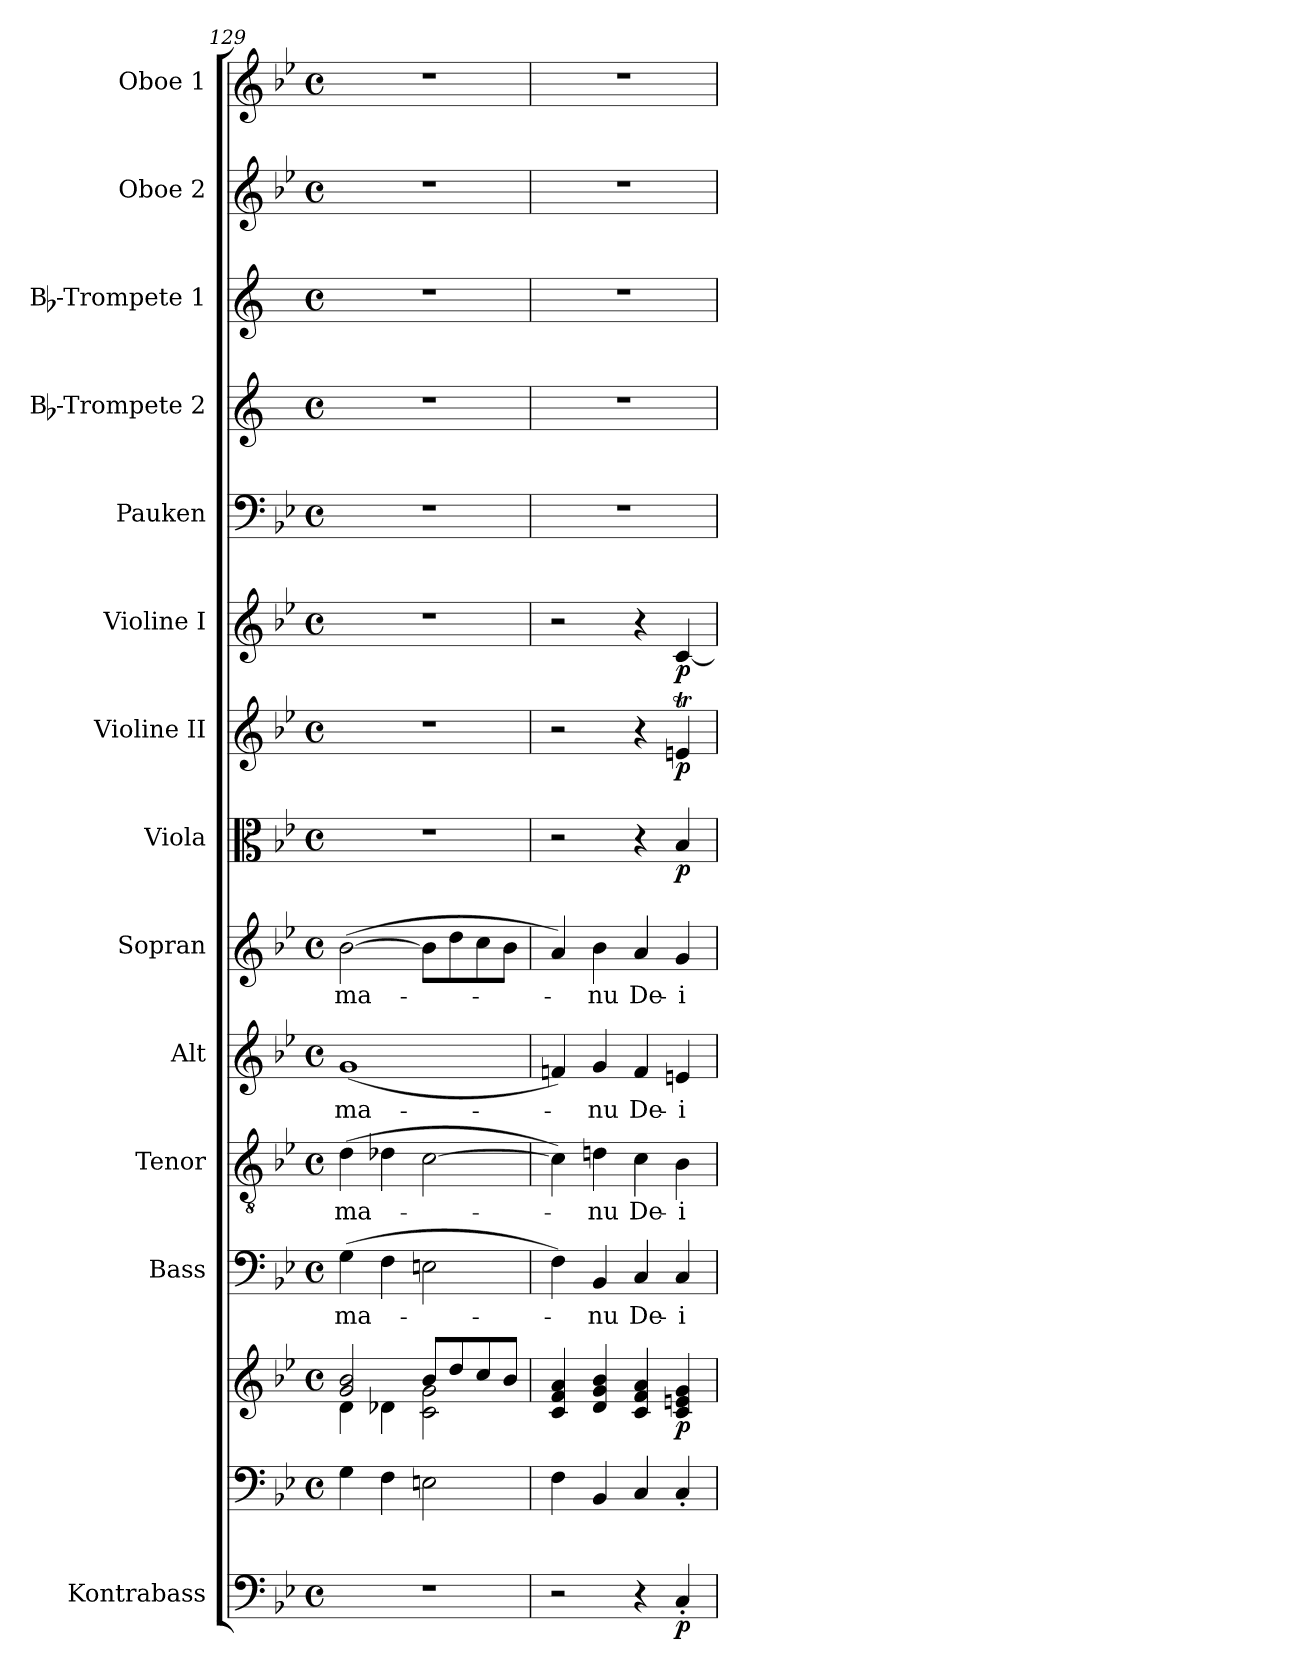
**kern	**dynam	**kern	**kern	**dynam	**kern	**text	**kern	**text	**kern	**text	**kern	**text	**kern	**dynam	**kern	**dynam	**kern	**dynam	**kern	**kern	**kern	**kern	**kern
*part14	*part14	*part13	*part13	*part13	*part12	*part12	*part11	*part11	*part10	*part10	*part9	*part9	*part8	*part8	*part7	*part7	*part6	*part6	*part5	*part4	*part3	*part2	*part1
*staff15	*staff15	*staff14	*staff13	*staff13/14	*staff12	*staff12	*staff11	*staff11	*staff10	*staff10	*staff9	*staff9	*staff8	*staff8	*staff7	*staff7	*staff6	*staff6	*staff5	*staff4	*staff3	*staff2	*staff1
*I"Kontrabass	*	*	*	*	*I"Bass	*	*I"Tenor	*	*I"Alt	*	*I"Sopran	*	*I"Viola	*	*I"Violine II	*	*I"Violine I	*	*I"Pauken	*I"Bb-Trompete 2	*I"Bb-Trompete 1	*I"Oboe 2	*I"Oboe 1
*I'Kb.	*	*	*	*	*I'B.	*	*I'T.	*	*I'A.	*	*I'S.	*	*I'Vla.	*	*I'Vl. II	*	*I'Vl. I	*	*I'Pk.	*I'Bb Trp. 2	*I'Bb Trp. 1	*I'Ob. 2	*I'Ob. 1
*clefF4	*	*clefF4	*clefG2	*	*clefF4	*	*clefGv2	*	*clefG2	*	*clefG2	*	*clefC3	*	*clefG2	*	*clefG2	*	*clefF4	*clefG2	*clefG2	*clefG2	*clefG2
*ITrd7c12	*	*	*	*	*	*	*	*	*	*	*	*	*	*	*	*	*	*	*	*ITrd1c2	*ITrd1c2	*	*
*k[b-e-]	*	*k[b-e-]	*k[b-e-]	*	*k[b-e-]	*	*k[b-e-]	*	*k[b-e-]	*	*k[b-e-]	*	*k[b-e-]	*	*k[b-e-]	*	*k[b-e-]	*	*k[b-e-]	*k[b-e-]	*k[b-e-]	*k[b-e-]	*k[b-e-]
*B-:	*	*B-:	*B-:	*	*B-:	*	*B-:	*	*B-:	*	*B-:	*	*B-:	*	*B-:	*	*B-:	*	*B-:	*B-:	*B-:	*B-:	*B-:
*M4/4	*	*M4/4	*M4/4	*	*M4/4	*	*M4/4	*	*M4/4	*	*M4/4	*	*M4/4	*	*M4/4	*	*M4/4	*	*M4/4	*M4/4	*M4/4	*M4/4	*M4/4
*met(c)	*	*met(c)	*met(c)	*	*met(c)	*	*met(c)	*	*met(c)	*	*met(c)	*	*met(c)	*	*met(c)	*	*met(c)	*	*met(c)	*met(c)	*met(c)	*met(c)	*met(c)
=129	=129	=129	=129	=129	=129	=129	=129	=129	=129	=129	=129	=129	=129	=129	=129	=129	=129	=129	=129	=129	=129	=129	=129
*	*	*	*^	*	*	*	*	*	*	*	*	*	*	*	*	*	*	*	*	*	*	*	*
!	!	!	!	!	!	!	!LO:LY:b	!	!LO:LY:b	!	!LO:LY:b	!	!LO:LY:b	!	!	!	!	!	!	!	!	!	!	!
1r	.	4G\	2g/ 2b-/	4d\	.	(>4G\	ma-	(>4d\	ma-	(<1g	ma-	(>[2b-\	ma-	1r	.	1r	.	1r	.	1r	1r	1r	1r	1r
.	.	4F\	.	4d-X\	.	4F\	.	4d-X\	.	.	.	.	.	.	.	.	.	.	.	.	.	.	.	.
.	.	2En\	8b-/L	2c\ 2g\	.	2En\	.	[2c\	.	.	.	8b-\L]	.	.	.	.	.	.	.	.	.	.	.	.
.	.	.	8dd/	.	.	.	.	.	.	.	.	8dd\	.	.	.	.	.	.	.	.	.	.	.	.
.	.	.	8cc/	.	.	.	.	.	.	.	.	8cc\	.	.	.	.	.	.	.	.	.	.	.	.
.	.	.	8b-/J	.	.	.	.	.	.	.	.	8b-\J	.	.	.	.	.	.	.	.	.	.	.	.
*	*	*	*v	*v	*	*	*	*	*	*	*	*	*	*	*	*	*	*	*	*	*	*	*	*
=130	=130	=130	=130	=130	=130	=130	=130	=130	=130	=130	=130	=130	=130	=130	=130	=130	=130	=130	=130	=130	=130	=130	=130
2r	.	4F\	4c/ 4f/ 4a/	.	4F\)	.	4c\])	.	4fn/)	.	4a/)	.	2r	.	2r	.	2r	.	1r	1r	1r	1r	1r
!	!	!	!	!	!	!LO:LY:b	!	!LO:LY:b	!	!LO:LY:b	!	!LO:LY:b	!	!	!	!	!	!	!	!	!	!	!
.	.	4BB-/	4d/ 4g/ 4b-/	.	4BB-/	-nu	4dn\	-nu	4g/	-nu	4b-\	-nu	.	.	.	.	.	.	.	.	.	.	.
!	!	!	!	!	!	!LO:LY:b	!	!LO:LY:b	!	!LO:LY:b	!	!LO:LY:b	!	!	!	!	!	!	!	!	!	!	!
4r	.	4C/	4c/ 4f/ 4a/	.	4C/	De-	4c\	De-	4f/	De-	4a/	De-	4r	.	4r	.	4r	.	.	.	.	.	.
!	!LO:DY:b	!	!	!LO:DY:b	!	!LO:LY:b	!	!LO:LY:b	!	!LO:LY:b	!	!LO:LY:b	!	!LO:DY:b	!	!LO:DY:b	!	!LO:DY:b	!	!	!	!	!
4CC'</	p	4C'</	4c/ 4en/ 4g/	p	4C/	-i	4B-\	-i	4en/	-i	4g/	-i	4B-/	p	4ent/	p	[4c/	p	.	.	.	.	.
=	=	=	=	=	=	=	=	=	=	=	=	=	=	=	=	=	=	=	=	=	=	=	=
*-	*-	*-	*-	*-	*-	*-	*-	*-	*-	*-	*-	*-	*-	*-	*-	*-	*-	*-	*-	*-	*-	*-	*-
